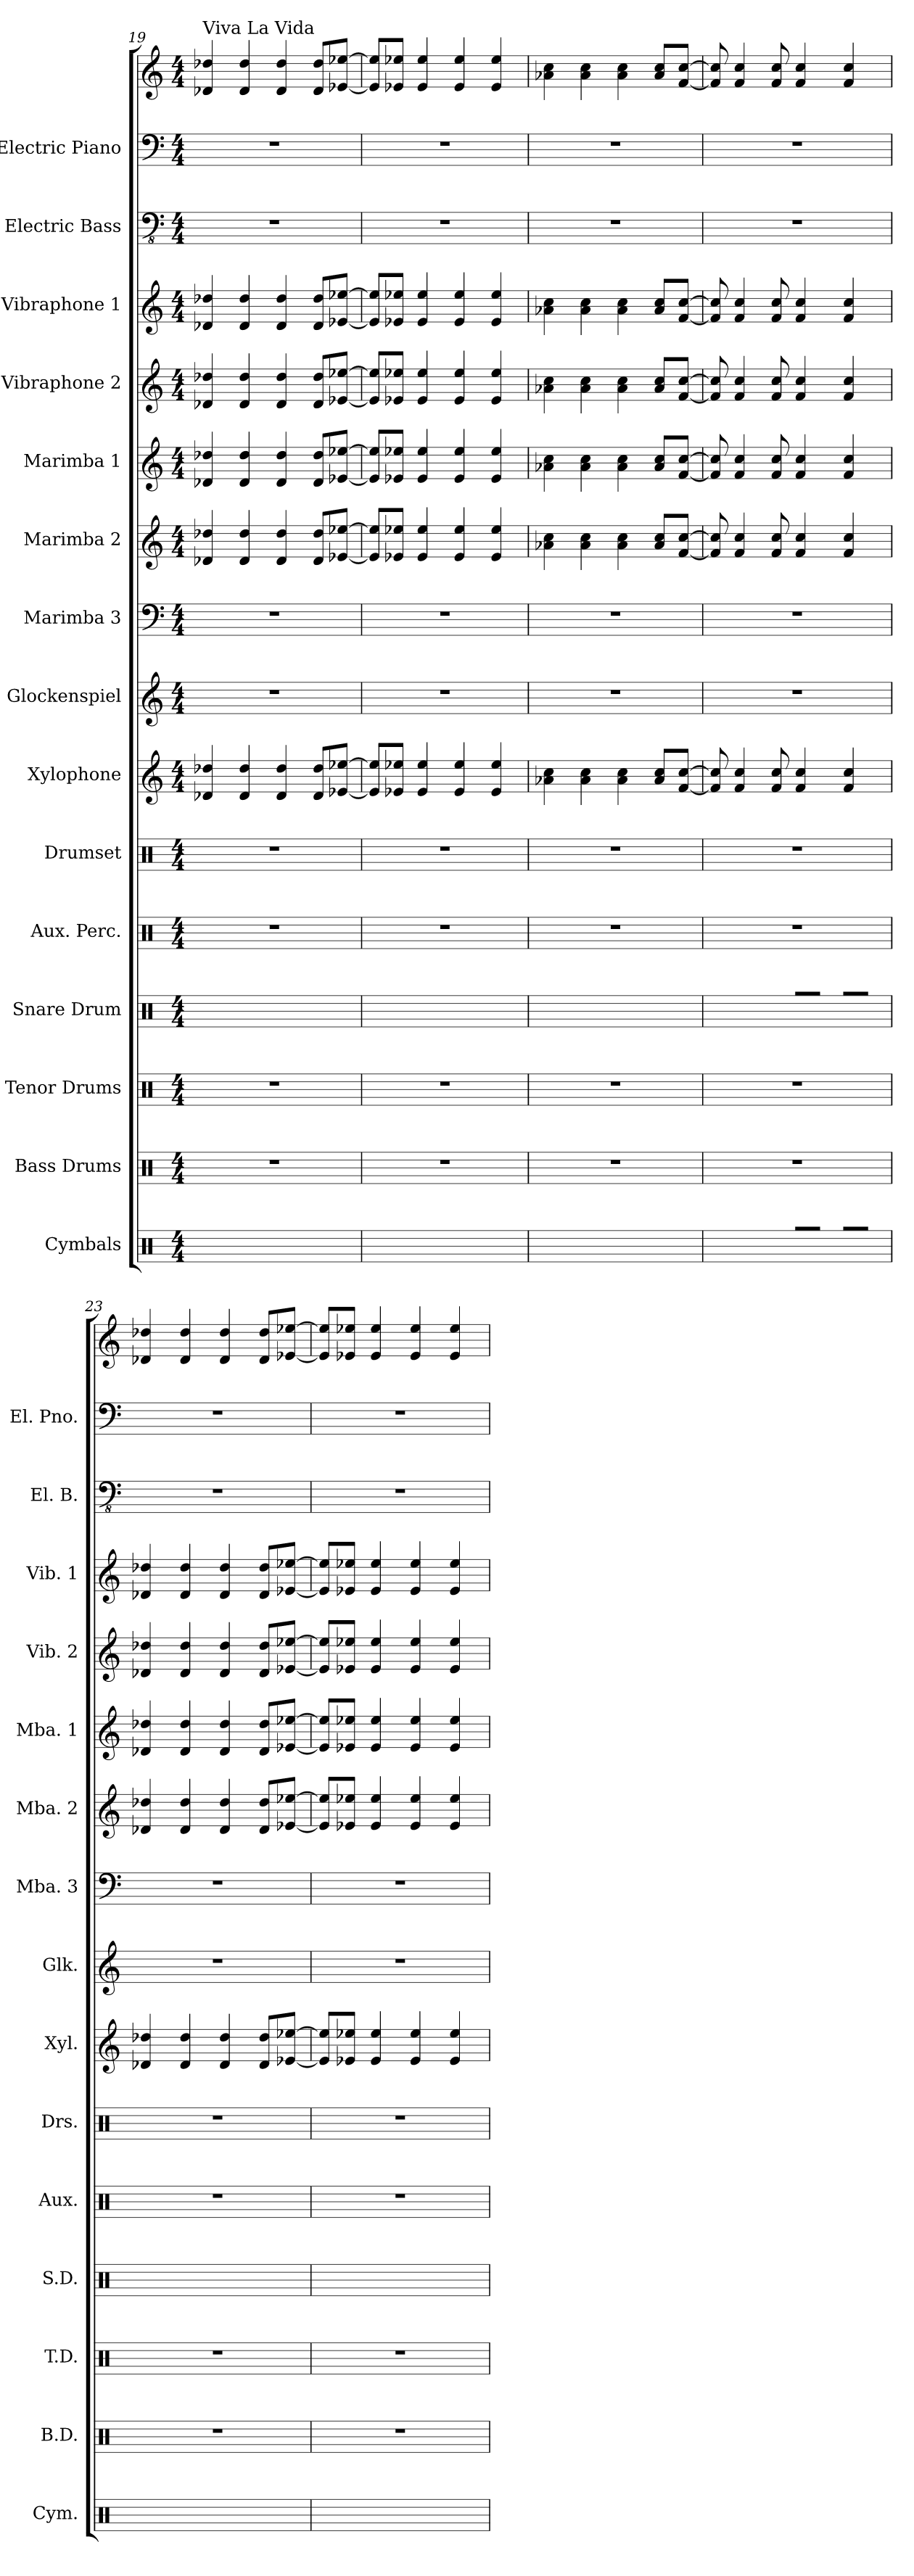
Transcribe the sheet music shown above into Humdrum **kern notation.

**kern	**kern	**kern	**kern	**kern	**kern	**kern	**kern	**kern	**kern	**kern	**kern	**kern	**kern	**kern	**kern
*part15	*part14	*part13	*part12	*part11	*part10	*part9	*part8	*part7	*part6	*part5	*part4	*part3	*part2	*part1	*part1
*staff16	*staff15	*staff14	*staff13	*staff12	*staff11	*staff10	*staff9	*staff8	*staff7	*staff6	*staff5	*staff4	*staff3	*staff2	*staff1
*I"Cymbals	*I"Bass Drums	*I"Tenor Drums	*I"Snare Drum	*I"Aux. Perc.	*I"Drumset	*I"Xylophone	*I"Glockenspiel	*I"Marimba 3	*I"Marimba 2	*I"Marimba 1	*I"Vibraphone 2	*I"Vibraphone 1	*I"Electric Bass	*I"Electric Piano	*
*I'Cym.	*I'B.D.	*I'T.D.	*I'S.D.	*I'Aux.	*I'Drs.	*I'Xyl.	*I'Glk.	*I'Mba. 3	*I'Mba. 2	*I'Mba. 1	*I'Vib. 2	*I'Vib. 1	*I'El. B.	*I'El. Pno.	*
*clefX	*clefX	*clefX	*clefX	*clefX	*clefX	*clefG2	*clefG2	*clefF4	*clefG2	*clefG2	*clefG2	*clefG2	*clefFv4	*clefF4	*clefG2
*	*	*	*	*	*	*ITrd-7c-12	*ITrd-14c-24	*	*	*	*	*	*	*	*
*k[]	*k[]	*k[]	*k[]	*k[]	*k[]	*k[]	*k[]	*k[]	*k[]	*k[]	*k[]	*k[]	*k[]	*k[]	*k[]
*M4/4	*M4/4	*M4/4	*M4/4	*M4/4	*M4/4	*M4/4	*M4/4	*M4/4	*M4/4	*M4/4	*M4/4	*M4/4	*M4/4	*M4/4	*M4/4
=19	=19	=19	=19	=19	=19	=19	=19	=19	=19	=19	=19	=19	=19	=19	=19
!	!	!	!	!	!	!	!	!	!	!	!	!	!	!	!LO:TX:a:t=Viva La Vida
!LO:N:head=diamond	!	!	!	!	!	!	!	!	!	!	!	!	!	!	!
2R\	1r	1r	2R/	1r	1r	4dd-X/ 4ddd-X/	1r	1r	4d-X/ 4dd-X/	4d-X/ 4dd-X/	4d-X/ 4dd-X/	4d-X/ 4dd-X/	1r	1r	4d-X/ 4dd-X/
.	.	.	.	.	.	4dd-/ 4ddd-/	.	.	4d-/ 4dd-/	4d-/ 4dd-/	4d-/ 4dd-/	4d-/ 4dd-/	.	.	4d-/ 4dd-/
!LO:N:head=diamond	!	!	!	!	!	!	!	!	!	!	!	!	!	!	!
2R/	.	.	2R/	.	.	4dd-/ 4ddd-/	.	.	4d-/ 4dd-/	4d-/ 4dd-/	4d-/ 4dd-/	4d-/ 4dd-/	.	.	4d-/ 4dd-/
.	.	.	.	.	.	8dd-/ 8ddd-/L	.	.	8d-/ 8dd-/L	8d-/ 8dd-/L	8d-/ 8dd-/L	8d-/ 8dd-/L	.	.	8d-/ 8dd-/L
.	.	.	.	.	.	[8ee-X/ [8eee-X/J	.	.	[8e-X/ [8ee-X/J	[8e-X/ [8ee-X/J	[8e-X/ [8ee-X/J	[8e-X/ [8ee-X/J	.	.	[8e-X/ [8ee-X/J
=20	=20	=20	=20	=20	=20	=20	=20	=20	=20	=20	=20	=20	=20	=20	=20
!LO:N:head=diamond	!	!	!	!	!	!	!	!	!	!	!	!	!	!	!
2R\	1r	1r	2R/	1r	1r	8ee-/] 8eee-/]L	1r	1r	8e-/] 8ee-/]L	8e-/] 8ee-/]L	8e-/] 8ee-/]L	8e-/] 8ee-/]L	1r	1r	8e-/] 8ee-/]L
.	.	.	.	.	.	8ee-X/ 8eee-X/J	.	.	8e-X/ 8ee-X/J	8e-X/ 8ee-X/J	8e-X/ 8ee-X/J	8e-X/ 8ee-X/J	.	.	8e-X/ 8ee-X/J
.	.	.	.	.	.	4ee-/ 4eee-/	.	.	4e-/ 4ee-/	4e-/ 4ee-/	4e-/ 4ee-/	4e-/ 4ee-/	.	.	4e-/ 4ee-/
!LO:N:head=diamond	!	!	!	!	!	!	!	!	!	!	!	!	!	!	!
2R/	.	.	2R/	.	.	4ee-/ 4eee-/	.	.	4e-/ 4ee-/	4e-/ 4ee-/	4e-/ 4ee-/	4e-/ 4ee-/	.	.	4e-/ 4ee-/
.	.	.	.	.	.	4ee-/ 4eee-/	.	.	4e-/ 4ee-/	4e-/ 4ee-/	4e-/ 4ee-/	4e-/ 4ee-/	.	.	4e-/ 4ee-/
!!LO:PB:g=z
=21	=21	=21	=21	=21	=21	=21	=21	=21	=21	=21	=21	=21	=21	=21	=21
!LO:N:head=diamond	!	!	!	!	!	!	!	!	!	!	!	!	!	!	!
2R\	1r	1r	2R/	1r	1r	4aa-X\ 4ccc\	1r	1r	4a-X\ 4cc\	4a-X\ 4cc\	4a-X\ 4cc\	4a-X\ 4cc\	1r	1r	4a-X\ 4cc\
.	.	.	.	.	.	4aa-\ 4ccc\	.	.	4a-\ 4cc\	4a-\ 4cc\	4a-\ 4cc\	4a-\ 4cc\	.	.	4a-\ 4cc\
!LO:N:head=diamond	!	!	!	!	!	!	!	!	!	!	!	!	!	!	!
2R/	.	.	2R/	.	.	4aa-\ 4ccc\	.	.	4a-\ 4cc\	4a-\ 4cc\	4a-\ 4cc\	4a-\ 4cc\	.	.	4a-\ 4cc\
.	.	.	.	.	.	8aa-/ 8ccc/L	.	.	8a-/ 8cc/L	8a-/ 8cc/L	8a-/ 8cc/L	8a-/ 8cc/L	.	.	8a-/ 8cc/L
.	.	.	.	.	.	[8ff/ [8ccc/J	.	.	[8f/ [8cc/J	[8f/ [8cc/J	[8f/ [8cc/J	[8f/ [8cc/J	.	.	[8f/ [8cc/J
=22	=22	=22	=22	=22	=22	=22	=22	=22	=22	=22	=22	=22	=22	=22	=22
!LO:N:head=diamond	!	!	!	!	!	!	!	!	!	!	!	!	!	!	!
2R\	1r	1r	2R/	1r	1r	8ff/] 8ccc/]	1r	1r	8f/] 8cc/]	8f/] 8cc/]	8f/] 8cc/]	8f/] 8cc/]	1r	1r	8f/] 8cc/]
.	.	.	.	.	.	4ff/ 4ccc/	.	.	4f/ 4cc/	4f/ 4cc/	4f/ 4cc/	4f/ 4cc/	.	.	4f/ 4cc/
.	.	.	.	.	.	8ff/ 8ccc/	.	.	8f/ 8cc/	8f/ 8cc/	8f/ 8cc/	8f/ 8cc/	.	.	8f/ 8cc/
!	!	!	!LO:N:head=diamond	!	!	!	!	!	!	!	!	!	!	!	!
8R/L	.	.	8R\L	.	.	4ff/ 4ccc/	.	.	4f/ 4cc/	4f/ 4cc/	4f/ 4cc/	4f/ 4cc/	.	.	4f/ 4cc/
8R/J	.	.	8R/J	.	.	.	.	.	.	.	.	.	.	.	.
8R/L	.	.	8R/L	.	.	4ff/ 4ccc/	.	.	4f/ 4cc/	4f/ 4cc/	4f/ 4cc/	4f/ 4cc/	.	.	4f/ 4cc/
8R/J	.	.	8R/J	.	.	.	.	.	.	.	.	.	.	.	.
=23	=23	=23	=23	=23	=23	=23	=23	=23	=23	=23	=23	=23	=23	=23	=23
!LO:N:head=diamond	!	!	!	!	!	!	!	!	!	!	!	!	!	!	!
2R\	1r	1r	2R/	1r	1r	4dd-X/ 4ddd-X/	1r	1r	4d-X/ 4dd-X/	4d-X/ 4dd-X/	4d-X/ 4dd-X/	4d-X/ 4dd-X/	1r	1r	4d-X/ 4dd-X/
.	.	.	.	.	.	4dd-/ 4ddd-/	.	.	4d-/ 4dd-/	4d-/ 4dd-/	4d-/ 4dd-/	4d-/ 4dd-/	.	.	4d-/ 4dd-/
!LO:N:head=diamond	!	!	!	!	!	!	!	!	!	!	!	!	!	!	!
2R/	.	.	2R/	.	.	4dd-/ 4ddd-/	.	.	4d-/ 4dd-/	4d-/ 4dd-/	4d-/ 4dd-/	4d-/ 4dd-/	.	.	4d-/ 4dd-/
.	.	.	.	.	.	8dd-/ 8ddd-/L	.	.	8d-/ 8dd-/L	8d-/ 8dd-/L	8d-/ 8dd-/L	8d-/ 8dd-/L	.	.	8d-/ 8dd-/L
.	.	.	.	.	.	[8ee-X/ [8eee-X/J	.	.	[8e-X/ [8ee-X/J	[8e-X/ [8ee-X/J	[8e-X/ [8ee-X/J	[8e-X/ [8ee-X/J	.	.	[8e-X/ [8ee-X/J
=24	=24	=24	=24	=24	=24	=24	=24	=24	=24	=24	=24	=24	=24	=24	=24
!LO:N:head=diamond	!	!	!	!	!	!	!	!	!	!	!	!	!	!	!
2R\	1r	1r	2R/	1r	1r	8ee-/] 8eee-/]L	1r	1r	8e-/] 8ee-/]L	8e-/] 8ee-/]L	8e-/] 8ee-/]L	8e-/] 8ee-/]L	1r	1r	8e-/] 8ee-/]L
.	.	.	.	.	.	8ee-X/ 8eee-X/J	.	.	8e-X/ 8ee-X/J	8e-X/ 8ee-X/J	8e-X/ 8ee-X/J	8e-X/ 8ee-X/J	.	.	8e-X/ 8ee-X/J
.	.	.	.	.	.	4ee-/ 4eee-/	.	.	4e-/ 4ee-/	4e-/ 4ee-/	4e-/ 4ee-/	4e-/ 4ee-/	.	.	4e-/ 4ee-/
!LO:N:head=diamond	!	!	!	!	!	!	!	!	!	!	!	!	!	!	!
2R/	.	.	2R/	.	.	4ee-/ 4eee-/	.	.	4e-/ 4ee-/	4e-/ 4ee-/	4e-/ 4ee-/	4e-/ 4ee-/	.	.	4e-/ 4ee-/
.	.	.	.	.	.	4ee-/ 4eee-/	.	.	4e-/ 4ee-/	4e-/ 4ee-/	4e-/ 4ee-/	4e-/ 4ee-/	.	.	4e-/ 4ee-/
=	=	=	=	=	=	=	=	=	=	=	=	=	=	=	=
*-	*-	*-	*-	*-	*-	*-	*-	*-	*-	*-	*-	*-	*-	*-	*-
